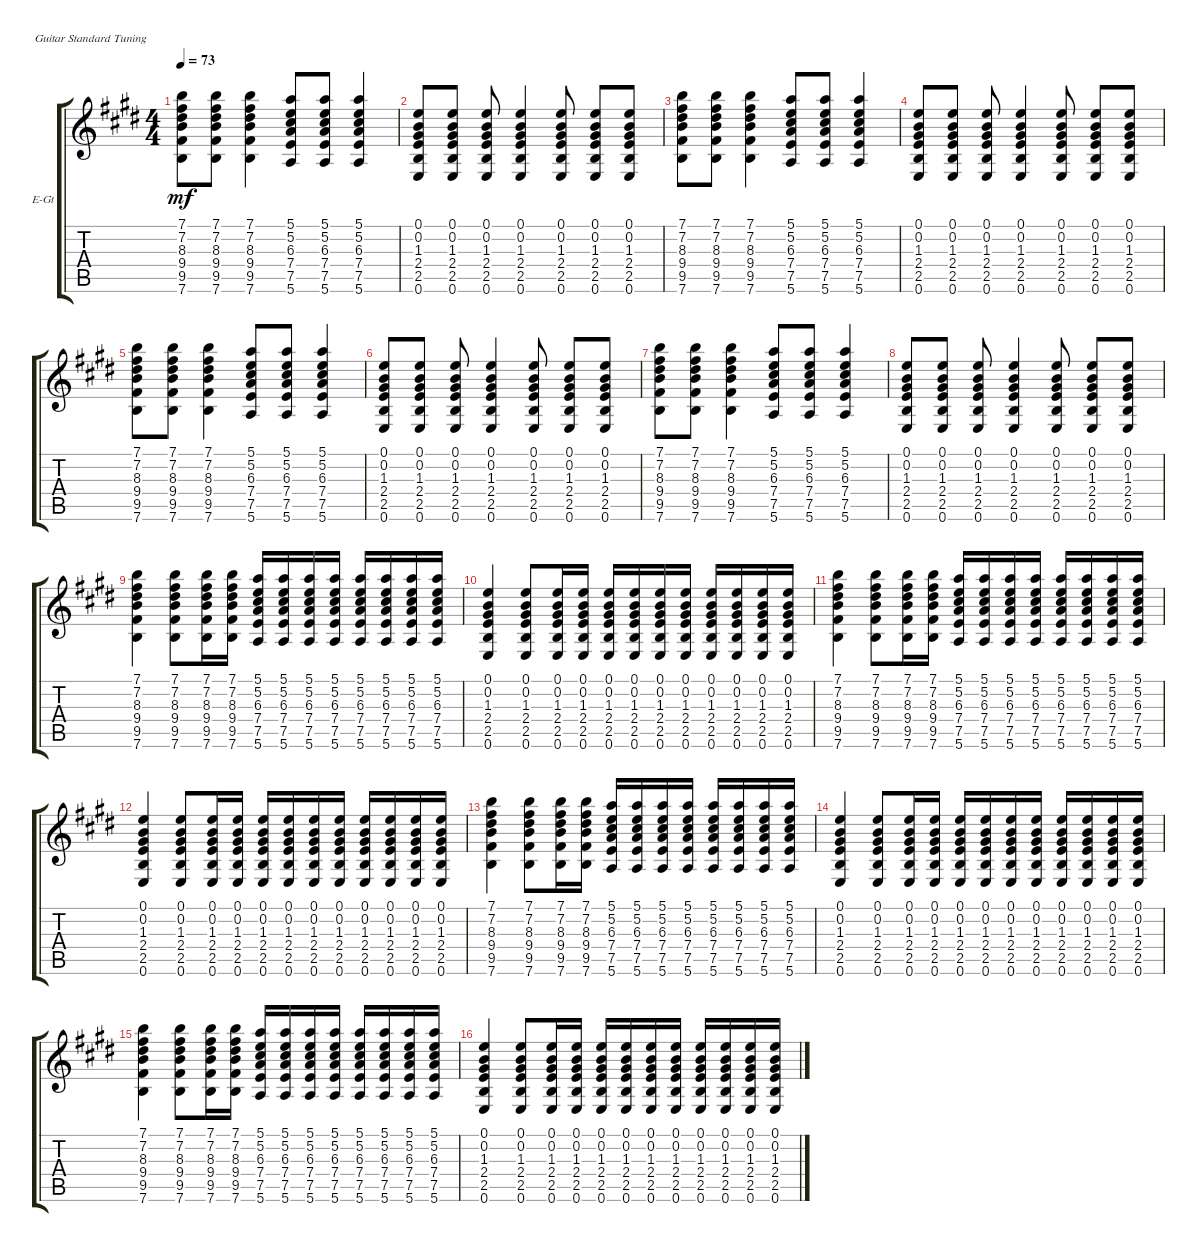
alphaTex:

\defaultSystemsLayout 4
\bracketExtendMode groupsimilarinstruments
\firstSystemTrackNameOrientation horizontal
\otherSystemsTrackNameOrientation horizontal
\track ("Guitar" "E-Gt") {instrument overdrivenguitar}
\staff {score tabs}
\tuning (E4 B3 G3 D3 A2 E2)
\ts (4 4)
\tempo 73
\clef g2
\ks e
(7.6 9.5 9.4 8.3 7.2 7.1).8{dy mf} (7.6 9.5 9.4 8.3 7.2 7.1).8 (7.6 9.5 9.4 8.3 7.2 7.1).4 (5.6 7.5 7.4 6.3 5.2 5.1).8 (5.6 7.5 7.4 6.3 5.2 5.1).8 (5.6 7.5 7.4 6.3 5.2 5.1).4 |
(0.6 2.5 2.4 1.3 0.2 0.1).8 (0.6 2.5 2.4 1.3 0.2 0.1).8 (0.6 2.5 2.4 1.3 0.2 0.1).8 (0.6 2.5 2.4 1.3 0.2 0.1).4 (0.6 2.5 2.4 1.3 0.2 0.1).8 (0.6 2.5 2.4 1.3 0.2 0.1).8 (0.6 2.5 2.4 1.3 0.2 0.1).8 |
(7.6 9.5 9.4 8.3 7.2 7.1).8 (7.6 9.5 9.4 8.3 7.2 7.1).8 (7.6 9.5 9.4 8.3 7.2 7.1).4 (5.6 7.5 7.4 6.3 5.2 5.1).8 (5.6 7.5 7.4 6.3 5.2 5.1).8 (5.6 7.5 7.4 6.3 5.2 5.1).4 |
(0.6 2.5 2.4 1.3 0.2 0.1).8 (0.6 2.5 2.4 1.3 0.2 0.1).8 (0.6 2.5 2.4 1.3 0.2 0.1).8 (0.6 2.5 2.4 1.3 0.2 0.1).4 (0.6 2.5 2.4 1.3 0.2 0.1).8 (0.6 2.5 2.4 1.3 0.2 0.1).8 (0.6 2.5 2.4 1.3 0.2 0.1).8 |
(7.6 9.5 9.4 8.3 7.2 7.1).8 (7.6 9.5 9.4 8.3 7.2 7.1).8 (7.6 9.5 9.4 8.3 7.2 7.1).4 (5.6 7.5 7.4 6.3 5.2 5.1).8 (5.6 7.5 7.4 6.3 5.2 5.1).8 (5.6 7.5 7.4 6.3 5.2 5.1).4 |
(0.6 2.5 2.4 1.3 0.2 0.1).8 (0.6 2.5 2.4 1.3 0.2 0.1).8 (0.6 2.5 2.4 1.3 0.2 0.1).8 (0.6 2.5 2.4 1.3 0.2 0.1).4 (0.6 2.5 2.4 1.3 0.2 0.1).8 (0.6 2.5 2.4 1.3 0.2 0.1).8 (0.6 2.5 2.4 1.3 0.2 0.1).8 |
(7.6 9.5 9.4 8.3 7.2 7.1).8 (7.6 9.5 9.4 8.3 7.2 7.1).8 (7.6 9.5 9.4 8.3 7.2 7.1).4 (5.6 7.5 7.4 6.3 5.2 5.1).8 (5.6 7.5 7.4 6.3 5.2 5.1).8 (5.6 7.5 7.4 6.3 5.2 5.1).4 |
(0.6 2.5 2.4 1.3 0.2 0.1).8 (0.6 2.5 2.4 1.3 0.2 0.1).8 (0.6 2.5 2.4 1.3 0.2 0.1).8 (0.6 2.5 2.4 1.3 0.2 0.1).4 (0.6 2.5 2.4 1.3 0.2 0.1).8 (0.6 2.5 2.4 1.3 0.2 0.1).8 (0.6 2.5 2.4 1.3 0.2 0.1).8 |
(7.6 9.5 9.4 8.3 7.2 7.1).4 (7.6 9.5 9.4 8.3 7.2 7.1).8 (7.6 9.5 9.4 8.3 7.2 7.1).16 (7.6 9.5 9.4 8.3 7.2 7.1).16 (5.6 7.5 7.4 6.3 5.2 5.1).16 (5.6 7.5 7.4 6.3 5.2 5.1).16 (5.6 7.5 7.4 6.3 5.2 5.1).16 (5.6 7.5 7.4 6.3 5.2 5.1).16 (5.6 7.5 7.4 6.3 5.2 5.1).16 (5.6 7.5 7.4 6.3 5.2 5.1).16 (5.6 7.5 7.4 6.3 5.2 5.1).16 (5.6 7.5 7.4 6.3 5.2 5.1).16 |
(0.6 2.5 2.4 1.3 0.2 0.1).4 (0.6 2.5 2.4 1.3 0.2 0.1).8 (0.6 2.5 2.4 1.3 0.2 0.1).16 (0.6 2.5 2.4 1.3 0.2 0.1).16 (0.6 2.5 2.4 1.3 0.2 0.1).16 (0.6 2.5 2.4 1.3 0.2 0.1).16 (0.6 2.5 2.4 1.3 0.2 0.1).16 (0.6 2.5 2.4 1.3 0.2 0.1).16 (0.6 2.5 2.4 1.3 0.2 0.1).16 (0.6 2.5 2.4 1.3 0.2 0.1).16 (0.6 2.5 2.4 1.3 0.2 0.1).16 (0.6 2.5 2.4 1.3 0.2 0.1).16 |
(7.6 9.5 9.4 8.3 7.2 7.1).4 (7.6 9.5 9.4 8.3 7.2 7.1).8 (7.6 9.5 9.4 8.3 7.2 7.1).16 (7.6 9.5 9.4 8.3 7.2 7.1).16 (5.6 7.5 7.4 6.3 5.2 5.1).16 (5.6 7.5 7.4 6.3 5.2 5.1).16 (5.6 7.5 7.4 6.3 5.2 5.1).16 (5.6 7.5 7.4 6.3 5.2 5.1).16 (5.6 7.5 7.4 6.3 5.2 5.1).16 (5.6 7.5 7.4 6.3 5.2 5.1).16 (5.6 7.5 7.4 6.3 5.2 5.1).16 (5.6 7.5 7.4 6.3 5.2 5.1).16 |
(0.6 2.5 2.4 1.3 0.2 0.1).4 (0.6 2.5 2.4 1.3 0.2 0.1).8 (0.6 2.5 2.4 1.3 0.2 0.1).16 (0.6 2.5 2.4 1.3 0.2 0.1).16 (0.6 2.5 2.4 1.3 0.2 0.1).16 (0.6 2.5 2.4 1.3 0.2 0.1).16 (0.6 2.5 2.4 1.3 0.2 0.1).16 (0.6 2.5 2.4 1.3 0.2 0.1).16 (0.6 2.5 2.4 1.3 0.2 0.1).16 (0.6 2.5 2.4 1.3 0.2 0.1).16 (0.6 2.5 2.4 1.3 0.2 0.1).16 (0.6 2.5 2.4 1.3 0.2 0.1).16 |
(7.6 9.5 9.4 8.3 7.2 7.1).4 (7.6 9.5 9.4 8.3 7.2 7.1).8 (7.6 9.5 9.4 8.3 7.2 7.1).16 (7.6 9.5 9.4 8.3 7.2 7.1).16 (5.6 7.5 7.4 6.3 5.2 5.1).16 (5.6 7.5 7.4 6.3 5.2 5.1).16 (5.6 7.5 7.4 6.3 5.2 5.1).16 (5.6 7.5 7.4 6.3 5.2 5.1).16 (5.6 7.5 7.4 6.3 5.2 5.1).16 (5.6 7.5 7.4 6.3 5.2 5.1).16 (5.6 7.5 7.4 6.3 5.2 5.1).16 (5.6 7.5 7.4 6.3 5.2 5.1).16 |
(0.6 2.5 2.4 1.3 0.2 0.1).4 (0.6 2.5 2.4 1.3 0.2 0.1).8 (0.6 2.5 2.4 1.3 0.2 0.1).16 (0.6 2.5 2.4 1.3 0.2 0.1).16 (0.6 2.5 2.4 1.3 0.2 0.1).16 (0.6 2.5 2.4 1.3 0.2 0.1).16 (0.6 2.5 2.4 1.3 0.2 0.1).16 (0.6 2.5 2.4 1.3 0.2 0.1).16 (0.6 2.5 2.4 1.3 0.2 0.1).16 (0.6 2.5 2.4 1.3 0.2 0.1).16 (0.6 2.5 2.4 1.3 0.2 0.1).16 (0.6 2.5 2.4 1.3 0.2 0.1).16 |
(7.6 9.5 9.4 8.3 7.2 7.1).4 (7.6 9.5 9.4 8.3 7.2 7.1).8 (7.6 9.5 9.4 8.3 7.2 7.1).16 (7.6 9.5 9.4 8.3 7.2 7.1).16 (5.6 7.5 7.4 6.3 5.2 5.1).16 (5.6 7.5 7.4 6.3 5.2 5.1).16 (5.6 7.5 7.4 6.3 5.2 5.1).16 (5.6 7.5 7.4 6.3 5.2 5.1).16 (5.6 7.5 7.4 6.3 5.2 5.1).16 (5.6 7.5 7.4 6.3 5.2 5.1).16 (5.6 7.5 7.4 6.3 5.2 5.1).16 (5.6 7.5 7.4 6.3 5.2 5.1).16 |
(0.6 2.5 2.4 1.3 0.2 0.1).4 (0.6 2.5 2.4 1.3 0.2 0.1).8 (0.6 2.5 2.4 1.3 0.2 0.1).16 (0.6 2.5 2.4 1.3 0.2 0.1).16 (0.6 2.5 2.4 1.3 0.2 0.1).16 (0.6 2.5 2.4 1.3 0.2 0.1).16 (0.6 2.5 2.4 1.3 0.2 0.1).16 (0.6 2.5 2.4 1.3 0.2 0.1).16 (0.6 2.5 2.4 1.3 0.2 0.1).16 (0.6 2.5 2.4 1.3 0.2 0.1).16 (0.6 2.5 2.4 1.3 0.2 0.1).16 (0.6 2.5 2.4 1.3 0.2 0.1).16
